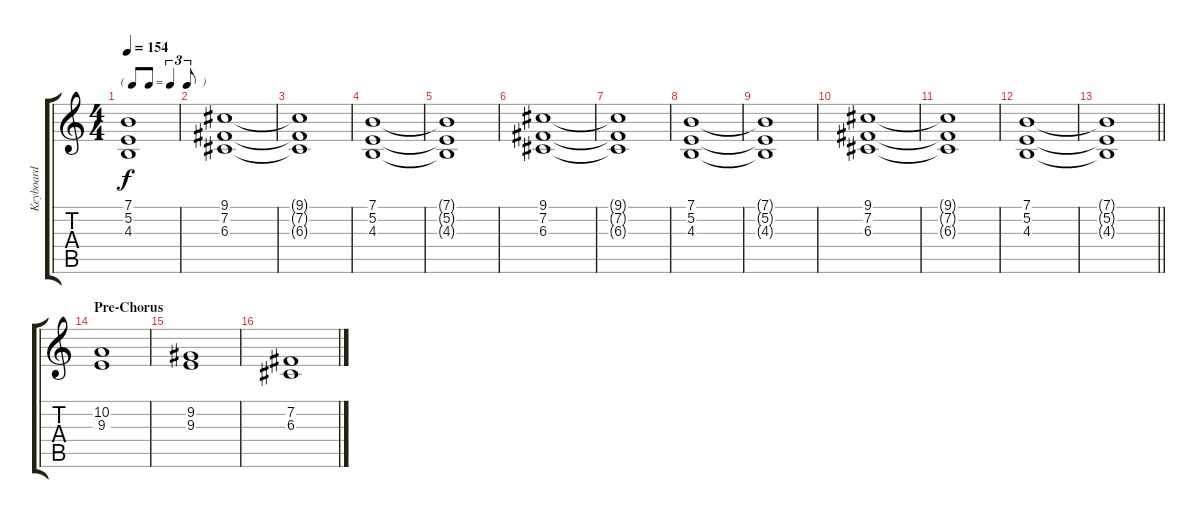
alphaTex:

\track ("Keyboard" "Keyboard") {instrument stringensemble1}
\staff {score tabs}
\tuning (E4 B3 G3 D3 A2 E2) {hide}
\ts (4 4)
\tf triplet8th
\tempo 154
\clef g2
\ks c
(7.1{t} 5.2{t} 4.3{t}).1{dy f} |
(9.1 7.2 6.3).1 |
(9.1{t} 7.2{t} 6.3{t}).1 |
(7.1 5.2 4.3).1 |
(7.1{t} 5.2{t} 4.3{t}).1 |
(9.1 7.2 6.3).1 |
(9.1{t} 7.2{t} 6.3{t}).1 |
(7.1 5.2 4.3).1 |
(7.1{t} 5.2{t} 4.3{t}).1 |
(9.1 7.2 6.3).1 |
(9.1{t} 7.2{t} 6.3{t}).1 |
(7.1 5.2 4.3).1 |
\barLineRight lightlight
(7.1{t} 5.2{t} 4.3{t}).1 |
\section ("" "Pre-Chorus")
(10.2 9.3).1 |
(9.2 9.3).1 |
(7.2 6.3).1
